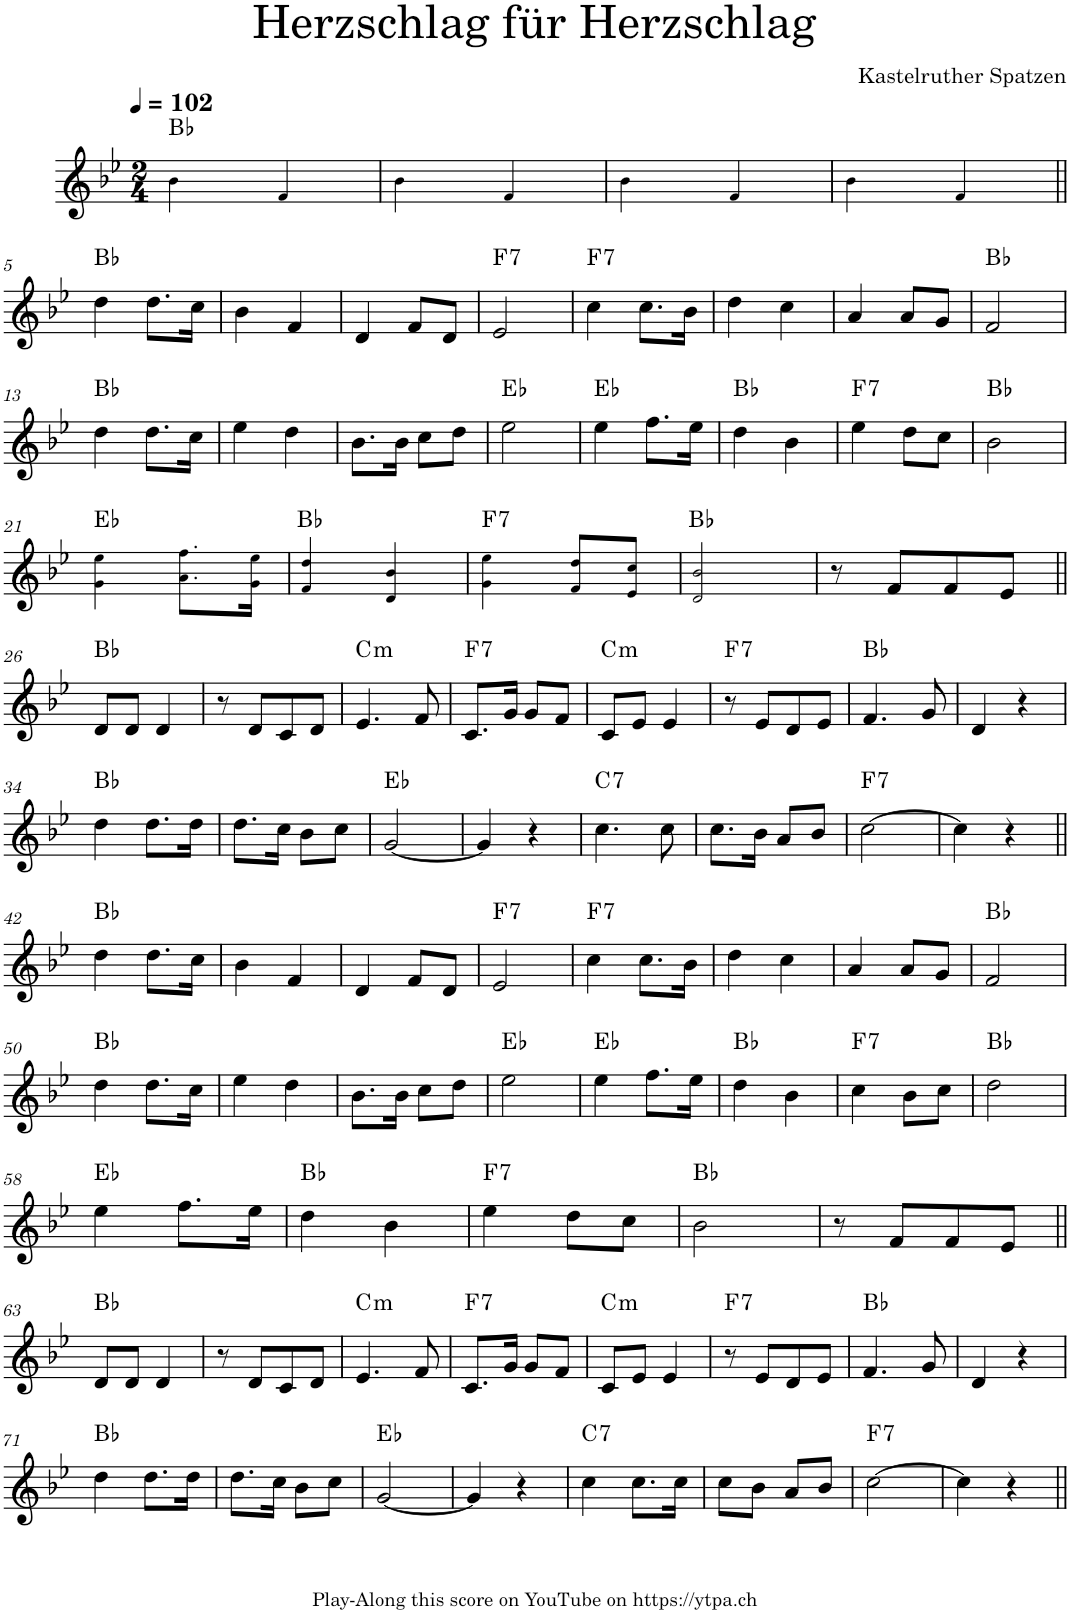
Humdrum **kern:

**kern	**harte
*part1	*part1
*staff1	*
*I"Piano	*
*I'Pno.	*
*clefG2	*
*k[b-e-]	*
*M2/4	*
*MM102	*
=1	=1
4b-!\	Bb:maj
4f!/	.
=2	=2
4b-!\	.
4f!/	.
=3	=3
4b-!\	.
4f!/	.
=4	=4
4b-!\	.
4f!/	.
!!LO:LB:g=z
=5||	=5||
4dd\	Bb:maj
8.dd\L	.
16cc\Jk	.
=6	=6
4b-\	.
4f/	.
=7	=7
4d/	.
8f/L	.
8d/J	.
=8	=8
!	!LO:H:kt=7
2e-/	F:7
=9	=9
!	!LO:H:kt=7
4cc\	F:7
8.cc\L	.
16b-\Jk	.
=10	=10
4dd\	.
4cc\	.
=11	=11
4a/	.
8a/L	.
8g/J	.
=12	=12
2f/	Bb:maj
!!LO:LB:g=z
=13	=13
4dd\	Bb:maj
8.dd\L	.
16cc\Jk	.
=14	=14
4ee-\	.
4dd\	.
=15	=15
8.b-\L	.
16b-\Jk	.
8cc\L	.
8dd\J	.
=16	=16
2ee-\	Eb:maj
=17	=17
4ee-\	Eb:maj
8.ff\L	.
16ee-\Jk	.
=18	=18
4dd\	Bb:maj
4b-\	.
=19	=19
!	!LO:H:kt=7
4ee-\	F:7
8dd\L	.
8cc\J	.
=20	=20
2b-\	Bb:maj
!!LO:LB:g=z
=21	=21
4g!\ 4ee-!\	Eb:maj
8.a!\ 8.ff!\L	.
16g!\ 16ee-!\Jk	.
=22	=22
4f!/ 4dd!/	Bb:maj
4d!/ 4b-!/	.
=23	=23
!	!LO:H:kt=7
4g!\ 4ee-!\	F:7
8f!/ 8dd!/L	.
8e-!/ 8cc!/J	.
=24	=24
2d!/ 2b-!/	Bb:maj
=25	=25
8r	.
8f/L	.
8f/	.
8e-/J	.
!!LO:LB:g=z
=26||	=26||
8d/L	Bb:maj
8d/J	.
4d/	.
=27	=27
8r	.
8d/L	.
8c/	.
8d/J	.
=28	=28
!	!LO:H:kt=m
4.e-/	C:min
8f/	.
=29	=29
!	!LO:H:kt=7
8.c/L	F:7
16g/Jk	.
8g/L	.
8f/J	.
=30	=30
!	!LO:H:kt=m
8c/L	C:min
8e-/J	.
4e-/	.
=31	=31
!	!LO:H:kt=7
8r	F:7
8e-/L	.
8d/	.
8e-/J	.
=32	=32
4.f/	Bb:maj
8g/	.
=33	=33
4d/	.
4r	.
!!LO:LB:g=z
=34	=34
4dd\	Bb:maj
8.dd\L	.
16dd\Jk	.
=35	=35
8.dd\L	.
16cc\Jk	.
8b-\L	.
8cc\J	.
=36	=36
[2g/	Eb:maj
=37	=37
4g/]	.
4r	.
=38	=38
!	!LO:H:kt=7
4.cc\	C:7
8cc\	.
=39	=39
8.cc\L	.
16b-\Jk	.
8a/L	.
8b-/J	.
=40	=40
!	!LO:H:kt=7
[2cc\	F:7
=41	=41
4cc\]	.
4r	.
!!LO:LB:g=z
=42||	=42||
4dd\	Bb:maj
8.dd\L	.
16cc\Jk	.
=43	=43
4b-\	.
4f/	.
=44	=44
4d/	.
8f/L	.
8d/J	.
=45	=45
!	!LO:H:kt=7
2e-/	F:7
=46	=46
!	!LO:H:kt=7
4cc\	F:7
8.cc\L	.
16b-\Jk	.
=47	=47
4dd\	.
4cc\	.
=48	=48
4a/	.
8a/L	.
8g/J	.
=49	=49
2f/	Bb:maj
!!LO:LB:g=z
=50	=50
4dd\	Bb:maj
8.dd\L	.
16cc\Jk	.
=51	=51
4ee-\	.
4dd\	.
=52	=52
8.b-\L	.
16b-\Jk	.
8cc\L	.
8dd\J	.
=53	=53
2ee-\	Eb:maj
=54	=54
4ee-\	Eb:maj
8.ff\L	.
16ee-\Jk	.
=55	=55
4dd\	Bb:maj
4b-\	.
=56	=56
!	!LO:H:kt=7
4cc\	F:7
8b-\L	.
8cc\J	.
=57	=57
2dd\	Bb:maj
!!LO:LB:g=z
=58	=58
4ee-\	Eb:maj
8.ff\L	.
16ee-\Jk	.
=59	=59
4dd\	Bb:maj
4b-\	.
=60	=60
!	!LO:H:kt=7
4ee-\	F:7
8dd\L	.
8cc\J	.
=61	=61
2b-\	Bb:maj
=62	=62
8r	.
8f/L	.
8f/	.
8e-/J	.
!!LO:LB:g=z
=63||	=63||
8d/L	Bb:maj
8d/J	.
4d/	.
=64	=64
8r	.
8d/L	.
8c/	.
8d/J	.
=65	=65
!	!LO:H:kt=m
4.e-/	C:min
8f/	.
=66	=66
!	!LO:H:kt=7
8.c/L	F:7
16g/Jk	.
8g/L	.
8f/J	.
=67	=67
!	!LO:H:kt=m
8c/L	C:min
8e-/J	.
4e-/	.
=68	=68
!	!LO:H:kt=7
8r	F:7
8e-/L	.
8d/	.
8e-/J	.
=69	=69
4.f/	Bb:maj
8g/	.
=70	=70
4d/	.
4r	.
!!LO:LB:g=z
=71	=71
4dd\	Bb:maj
8.dd\L	.
16dd\Jk	.
=72	=72
8.dd\L	.
16cc\Jk	.
8b-\L	.
8cc\J	.
=73	=73
[2g/	Eb:maj
=74	=74
4g/]	.
4r	.
=75	=75
!	!LO:H:kt=7
4cc\	C:7
8.cc\L	.
16cc\Jk	.
=76	=76
8cc\L	.
8b-\J	.
8a/L	.
8b-/J	.
=77	=77
!	!LO:H:kt=7
[2cc\	F:7
=78	=78
4cc\]	.
4r	.
=||	=||
*-	*-
